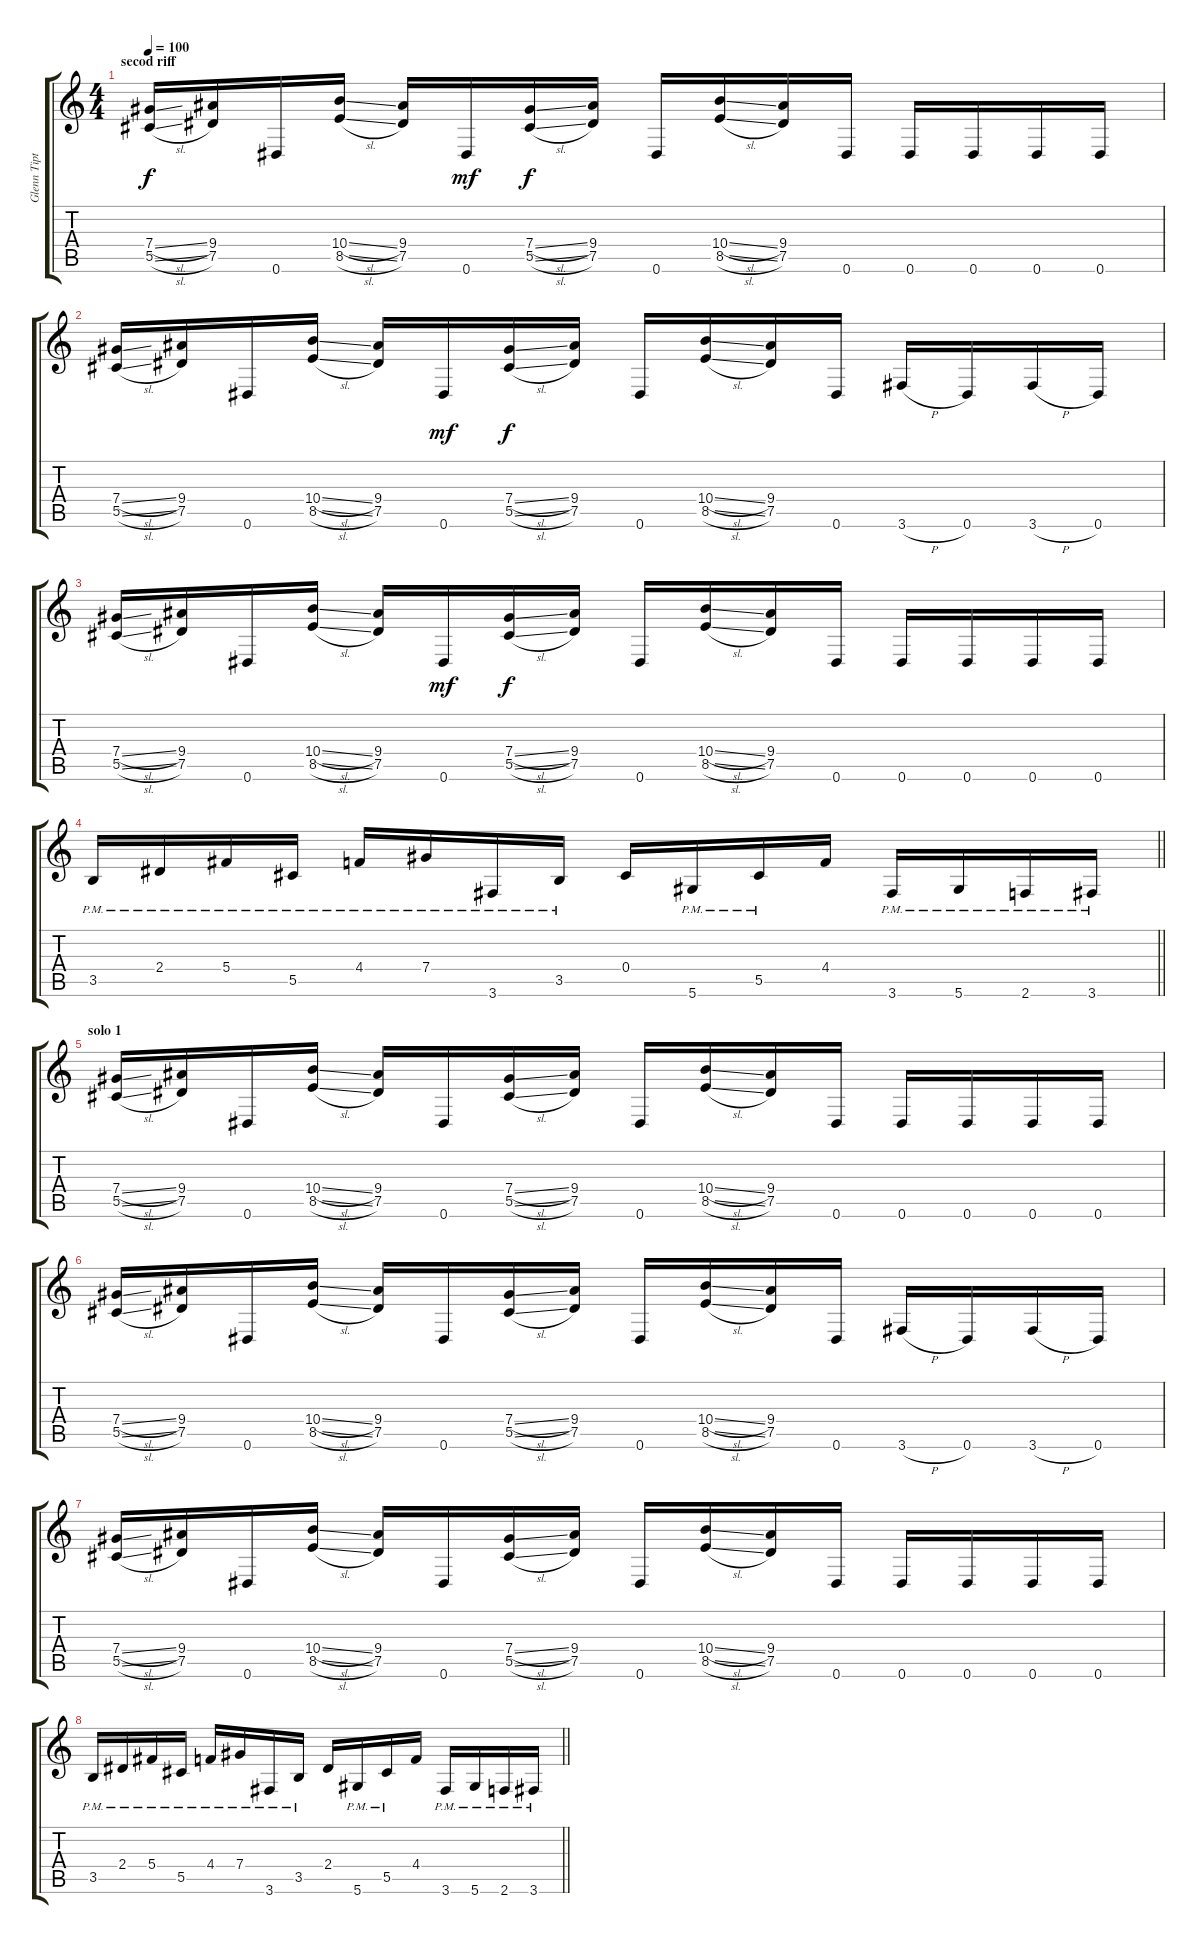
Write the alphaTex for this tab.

\track ("Glenn Tipton" "Glenn Tipt") {instrument distortionguitar}
\staff {score tabs}
\tuning (Eb4 Bb3 Gb3 Db3 Ab2 Eb2) {hide}
\ts (4 4)
\section ("" "secod riff")
\tempo 100
\clef g2
\ks c
(7.4{sl} 5.5{sl}).16{dy f} (9.4 7.5).16 0.6.16 (10.4{sl} 8.5{sl}).16 (9.4 7.5).16 0.6.16{dy mf} (7.4{sl} 5.5{sl}).16{dy f} (9.4 7.5).16 0.6.16 (10.4{sl} 8.5{sl}).16 (9.4 7.5).16 0.6.16 0.6.16 0.6.16 0.6.16 0.6.16 |
(7.4{sl} 5.5{sl}).16 (9.4 7.5).16 0.6.16 (10.4{sl} 8.5{sl}).16 (9.4 7.5).16 0.6.16{dy mf} (7.4{sl} 5.5{sl}).16{dy f} (9.4 7.5).16 0.6.16 (10.4{sl} 8.5{sl}).16 (9.4 7.5).16 0.6.16 3.6{h}.16 0.6.16 3.6{h}.16 0.6.16 |
(7.4{sl} 5.5{sl}).16 (9.4 7.5).16 0.6.16 (10.4{sl} 8.5{sl}).16 (9.4 7.5).16 0.6.16{dy mf} (7.4{sl} 5.5{sl}).16{dy f} (9.4 7.5).16 0.6.16 (10.4{sl} 8.5{sl}).16 (9.4 7.5).16 0.6.16 0.6.16 0.6.16 0.6.16 0.6.16 |
\barLineRight lightlight
3.5{pm}.16 2.4{pm}.16 5.4{pm}.16 5.5{pm}.16 4.4{pm}.16 7.4{pm}.16 3.6{pm}.16 3.5{pm}.16 0.4.16 5.6{pm}.16 5.5{pm}.16 4.4.16 3.6{pm}.16 5.6{pm}.16 2.6{pm}.16 3.6{pm}.16 |
\section ("" "solo 1")
(7.4{sl} 5.5{sl}).16 (9.4 7.5).16 0.6.16 (10.4{sl} 8.5{sl}).16 (9.4 7.5).16 0.6.16 (7.4{sl} 5.5{sl}).16 (9.4 7.5).16 0.6.16 (10.4{sl} 8.5{sl}).16 (9.4 7.5).16 0.6.16 0.6.16 0.6.16 0.6.16 0.6.16 |
(7.4{sl} 5.5{sl}).16 (9.4 7.5).16 0.6.16 (10.4{sl} 8.5{sl}).16 (9.4 7.5).16 0.6.16 (7.4{sl} 5.5{sl}).16 (9.4 7.5).16 0.6.16 (10.4{sl} 8.5{sl}).16 (9.4 7.5).16 0.6.16 3.6{h}.16 0.6.16 3.6{h}.16 0.6.16 |
(7.4{sl} 5.5{sl}).16 (9.4 7.5).16 0.6.16 (10.4{sl} 8.5{sl}).16 (9.4 7.5).16 0.6.16 (7.4{sl} 5.5{sl}).16 (9.4 7.5).16 0.6.16 (10.4{sl} 8.5{sl}).16 (9.4 7.5).16 0.6.16 0.6.16 0.6.16 0.6.16 0.6.16 |
\barLineRight lightlight
3.5{pm}.16 2.4{pm}.16 5.4{pm}.16 5.5{pm}.16 4.4{pm}.16 7.4{pm}.16 3.6{pm}.16 3.5{pm}.16 2.4.16 5.6{pm}.16 5.5{pm}.16 4.4.16 3.6{pm}.16 5.6{pm}.16 2.6{pm}.16 3.6{pm}.16
